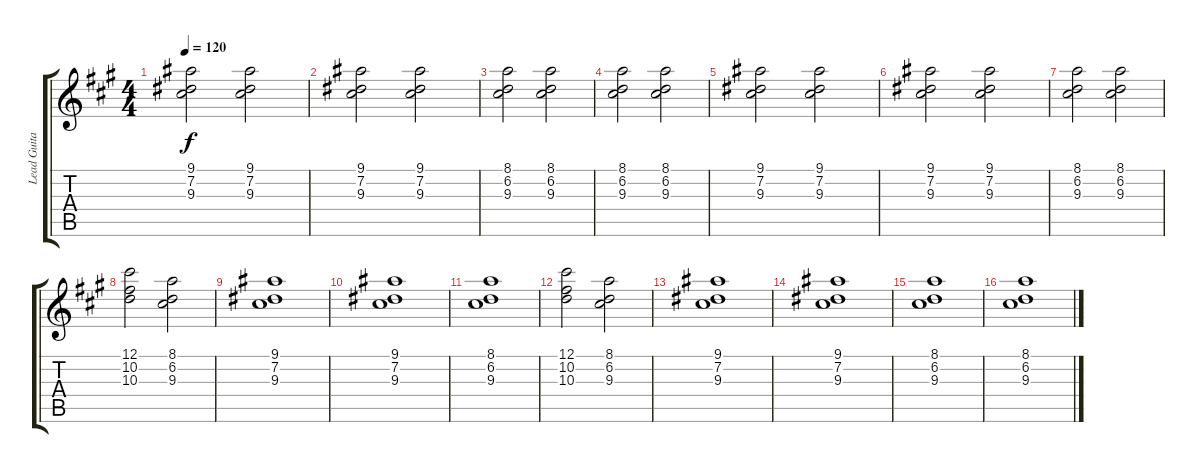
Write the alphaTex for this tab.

\track ("Lead Guitar" "Lead Guita") {instrument overdrivenguitar}
\staff {score tabs}
\tuning (Db4 Ab3 E3 B2 Gb2 Db2) {hide}
\ts (4 4)
\tempo 120
\clef g2
\ks a
(9.1 7.2 9.3).2{dy f volume 12} (9.1 7.2 9.3).2 |
(9.1 7.2 9.3).2 (9.1 7.2 9.3).2 |
(8.1 6.2 9.3).2 (8.1 6.2 9.3).2 |
(8.1 6.2 9.3).2 (8.1 6.2 9.3).2 |
(9.1 7.2 9.3).2 (9.1 7.2 9.3).2 |
(9.1 7.2 9.3).2 (9.1 7.2 9.3).2 |
(8.1 6.2 9.3).2 (8.1 6.2 9.3).2 |
(12.1 10.2 10.3).2 (8.1 6.2 9.3).2 |
(9.1 7.2 9.3).1{volume 6} |
(9.1 7.2 9.3).1 |
(8.1 6.2 9.3).1 |
(12.1 10.2 10.3).2 (8.1 6.2 9.3).2 |
(9.1 7.2 9.3).1 |
(9.1 7.2 9.3).1 |
(8.1 6.2 9.3).1 |
(8.1 6.2 9.3).1
